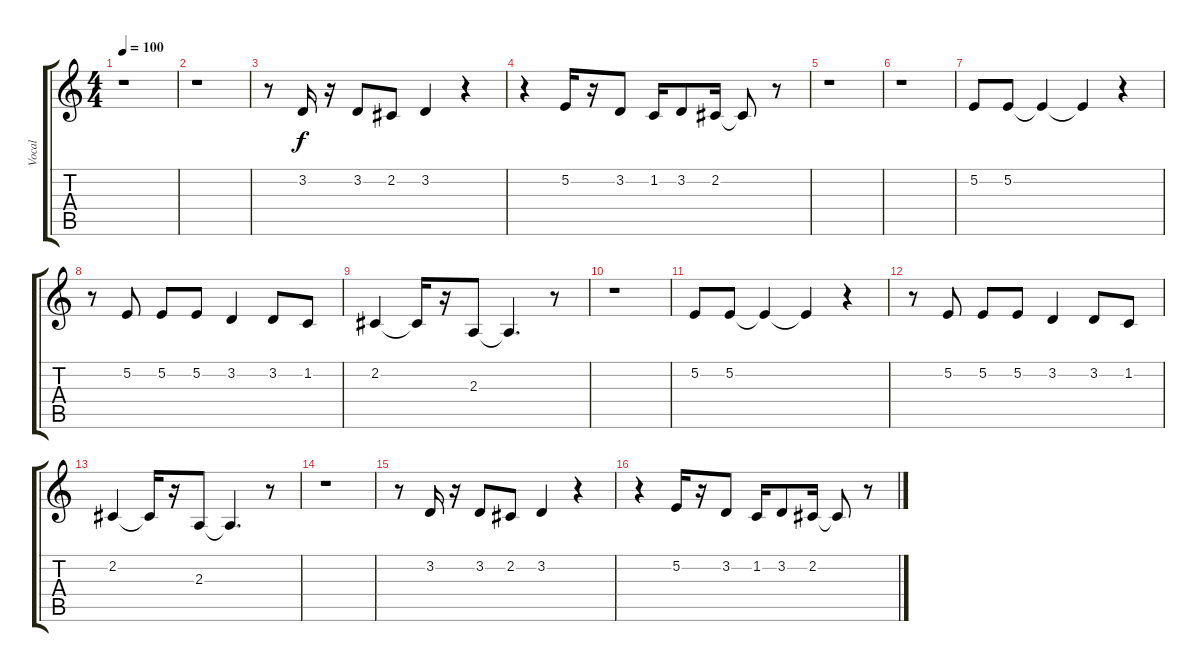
\track ("Vocal" "Vocal") {instrument tenorsax}
\staff {score tabs}
\tuning (E4 B3 G3 D3 A2 E2) {hide}
\ts (4 4)
\tempo 100
\clef g2
\ks c
r.1{dy f} |
r.1 |
r.8 3.2.16 r.16 3.2.8 2.2.8 3.2.4 r.4 |
r.4 5.2.16 r.16 3.2.8 1.2.16 3.2.8 2.2.16 2.2{t}.8 r.8 |
r.1 |
r.1 |
5.2.8 5.2.8 5.2{t}.4 5.2{t}.4 r.4 |
r.8 5.2.8 5.2.8 5.2.8 3.2.4 3.2.8 1.2.8 |
2.2.4 2.2{t}.16 r.16 2.3.8 2.3{t}.4{d} r.8 |
r.1 |
5.2.8 5.2.8 5.2{t}.4 5.2{t}.4 r.4 |
r.8 5.2.8 5.2.8 5.2.8 3.2.4 3.2.8 1.2.8 |
2.2.4 2.2{t}.16 r.16 2.3.8 2.3{t}.4{d} r.8 |
r.1 |
r.8 3.2.16 r.16 3.2.8 2.2.8 3.2.4 r.4 |
r.4 5.2.16 r.16 3.2.8 1.2.16 3.2.8 2.2.16 2.2{t}.8 r.8
